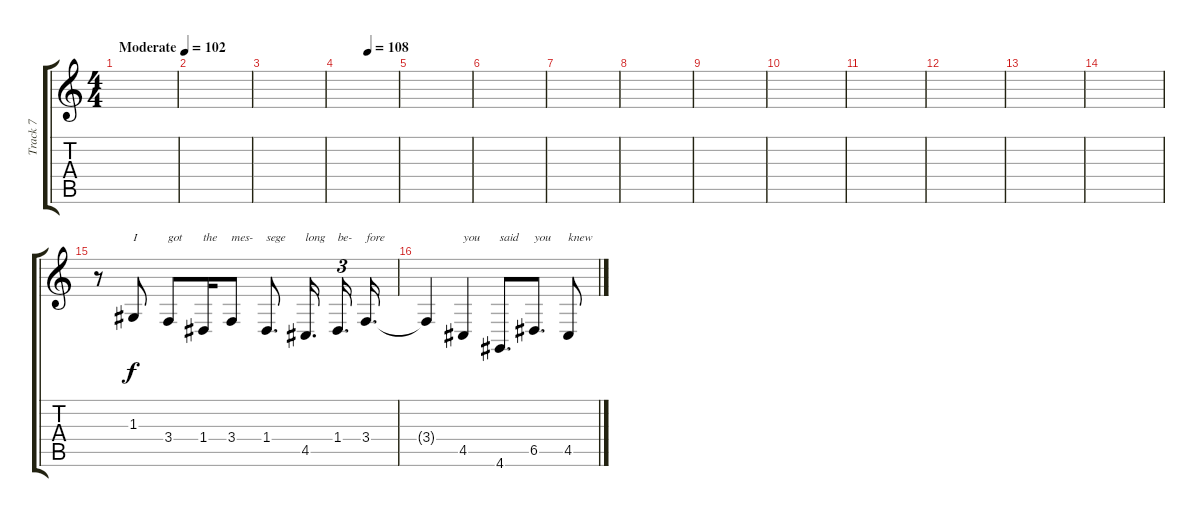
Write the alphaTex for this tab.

\track ("Track 7" "Track 7") {instrument lead2sawtooth}
\staff {score tabs}
\tuning (E4 B3 G3 D3 A2 E2) {hide}
\ts (4 4)
\tempo (102 "Moderate")
\tempo 125
\tempo (102 "Moderate")
\clef g2
\ks c
|
|
|
\tempo (108 0.5)
|
|
|
|
|
|
|
|
|
|
|
r.8 1.3.8{txt "I"} 3.4.8{txt "got"} 1.4.16{txt "the"} 3.4.8{txt "mes-"} 1.4.8{d txt "sege"} 4.5.16{d txt "long" beam splitsecondary} 1.4.16{d tu (3 2) txt "be-"} 3.4.16{d txt "fore"} |
3.4{t}.4 4.5.4{txt "you"} 4.6.8{d txt "said"} 6.5.8{d txt "you"} 4.5.8{txt "knew"}
